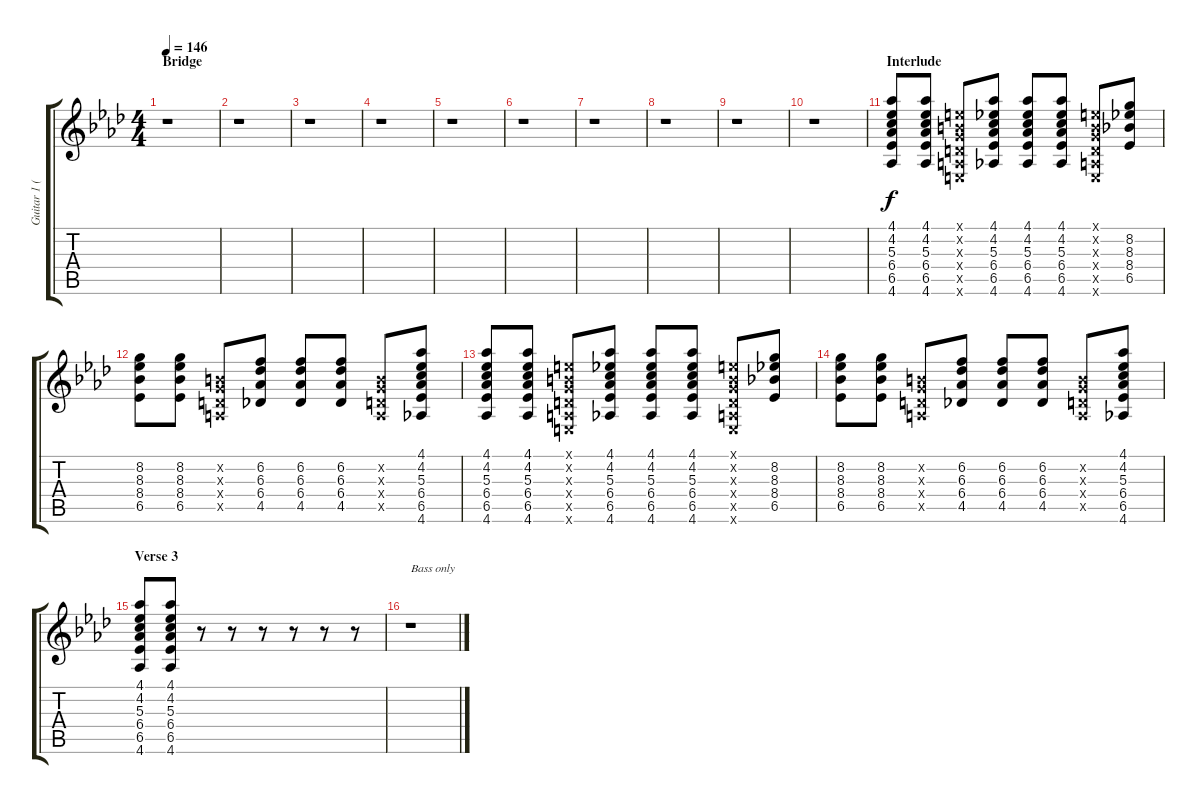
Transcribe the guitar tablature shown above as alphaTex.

\track ("Guitar 1 (Acoustic)" "Guitar 1 (") {instrument acousticguitarnylon}
\staff {score tabs}
\tuning (E4 B3 G3 D3 A2 E2) {hide}
\ts (4 4)
\section ("" "Bridge")
\tempo 146
\clef g2
\ks ab
r.1{dy f} |
r.1 |
r.1 |
r.1 |
r.1 |
r.1 |
r.1 |
r.1 |
r.1 |
r.1 |
\section ("" "Interlude")
(4.1 4.2 5.3 6.4 6.5 4.6).8 (4.1 4.2 5.3 6.4 6.5 4.6).8 (0.1{x} 0.2{x} 0.3{x} 0.4{x} 0.5{x} 0.6{x}).8 (4.1 4.2 5.3 6.4 6.5 4.6).8 (4.1 4.2 5.3 6.4 6.5 4.6).8 (4.1 4.2 5.3 6.4 6.5 4.6).8 (0.1{x} 0.2{x} 0.3{x} 0.4{x} 0.5{x} 0.6{x}).8 (8.2 8.3 8.4 6.5).8 |
(8.2 8.3 8.4 6.5).8 (8.2 8.3 8.4 6.5).8 (0.2{x} 0.3{x} 0.4{x} 0.5{x}).8 (6.2 6.3 6.4 4.5).8 (6.2 6.3 6.4 4.5).8 (6.2 6.3 6.4 4.5).8 (0.2{x} 0.3{x} 0.4{x} 0.5{x}).8 (4.1 4.2 5.3 6.4 6.5 4.6).8 |
(4.1 4.2 5.3 6.4 6.5 4.6).8 (4.1 4.2 5.3 6.4 6.5 4.6).8 (0.1{x} 0.2{x} 0.3{x} 0.4{x} 0.5{x} 0.6{x}).8 (4.1 4.2 5.3 6.4 6.5 4.6).8 (4.1 4.2 5.3 6.4 6.5 4.6).8 (4.1 4.2 5.3 6.4 6.5 4.6).8 (0.1{x} 0.2{x} 0.3{x} 0.4{x} 0.5{x} 0.6{x}).8 (8.2 8.3 8.4 6.5).8 |
(8.2 8.3 8.4 6.5).8 (8.2 8.3 8.4 6.5).8 (0.2{x} 0.3{x} 0.4{x} 0.5{x}).8 (6.2 6.3 6.4 4.5).8 (6.2 6.3 6.4 4.5).8 (6.2 6.3 6.4 4.5).8 (0.2{x} 0.3{x} 0.4{x} 0.5{x}).8 (4.1 4.2 5.3 6.4 6.5 4.6).8 |
\section ("" "Verse 3")
(4.1 4.2 5.3 6.4 6.5 4.6).8 (4.1 4.2 5.3 6.4 6.5 4.6).8 r.8 r.8 r.8 r.8 r.8 r.8 |
r.1{txt "Bass only"}
